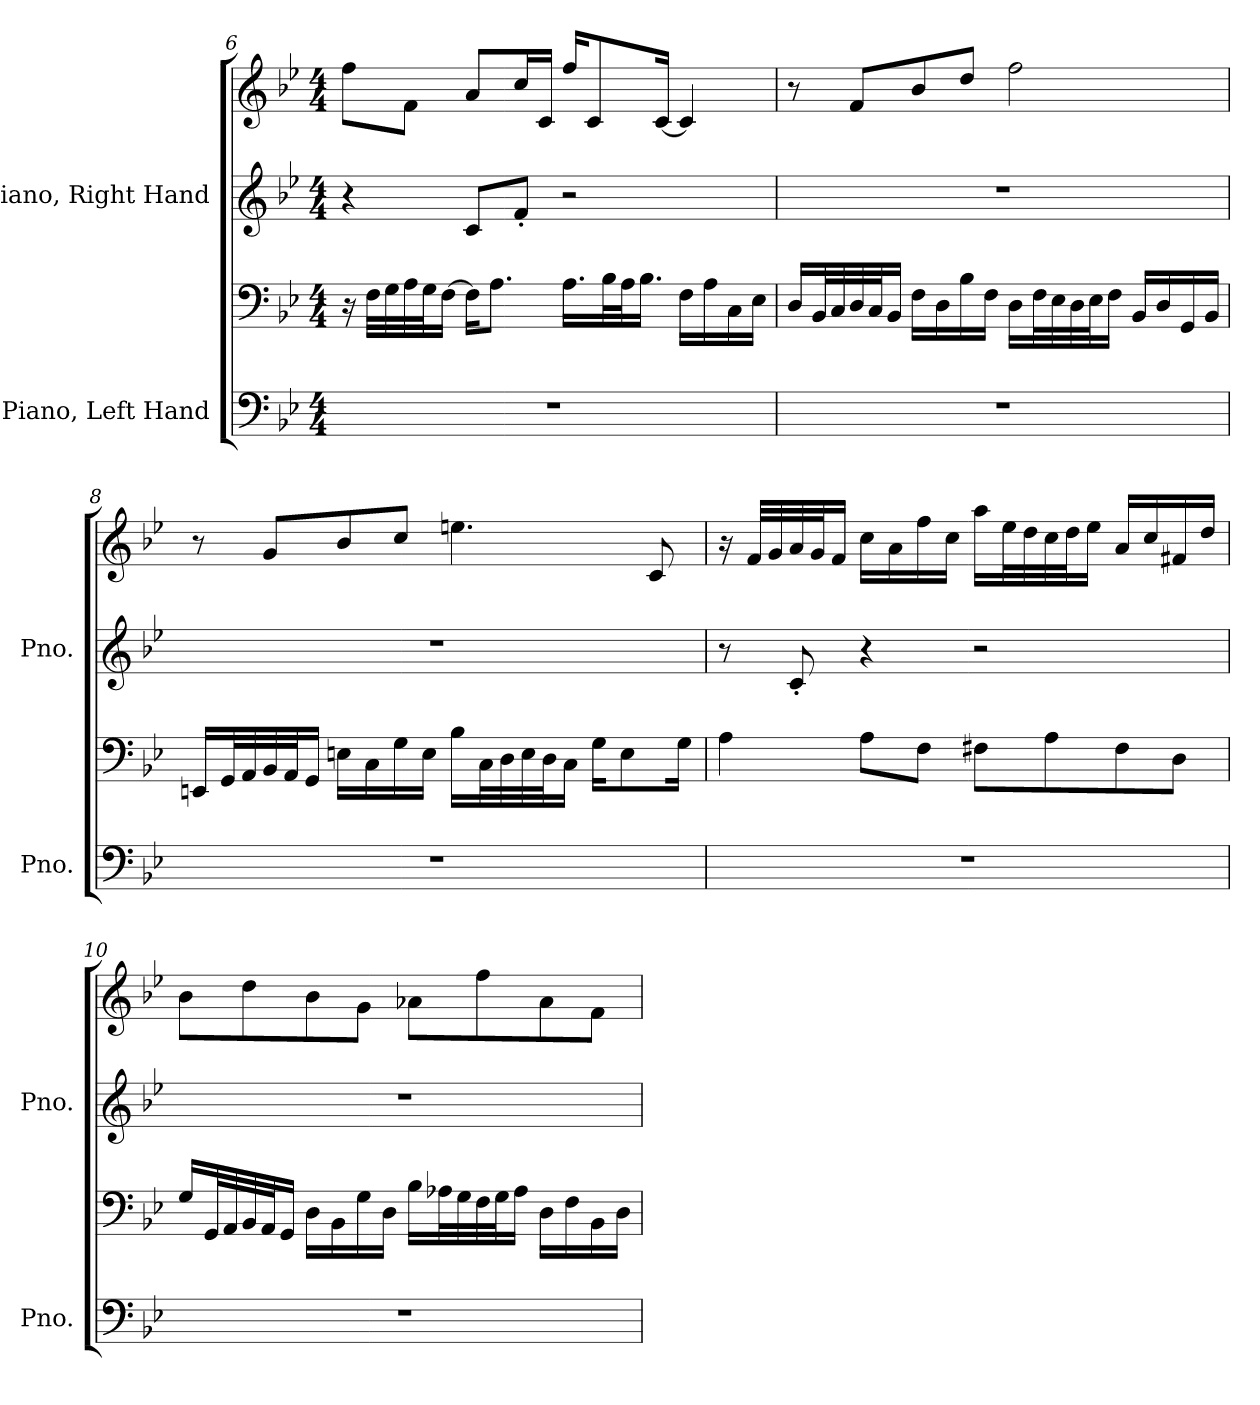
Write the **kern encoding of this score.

**kern	**kern	**kern	**kern
*part2	*part2	*part1	*part1
*staff4	*staff3	*staff2	*staff1
*I"Piano, Left Hand	*	*I"Piano, Right Hand	*
*I'Pno.	*	*I'Pno.	*
*clefF4	*clefF4	*clefG2	*clefG2
*k[b-e-]	*k[b-e-]	*k[b-e-]	*k[b-e-]
*M4/4	*M4/4	*M4/4	*M4/4
=6	=6	=6	=6
1r	16r	4r	8ff\L
.	32F\LLL	.	.
.	32G\	.	.
.	32A\	.	8f\J
.	32G\J	.	.
.	[16F\JJ	.	.
.	16F\KL]	8c/L	8a/L
.	8.A\J	.	.
.	.	8f'/J	16cc/L
.	.	.	16c/JJ
.	16.A\LL	2r	16ff/KL
.	.	.	8c/
.	32B-\L	.	.
.	32A\J	.	.
.	16.B-\JJ	.	.
.	.	.	[16c/Jk
.	16F\LL	.	4c/]
.	16A\	.	.
.	16C\	.	.
.	16E-\JJ	.	.
!!LO:LB:g=z
=7	=7	=7	=7
1r	16D/LL	1r	8r
.	32BB-/L	.	.
.	32C/	.	.
.	32D/	.	8f/L
.	32C/J	.	.
.	16BB-/JJ	.	.
.	16F\LL	.	8b-/
.	16D\	.	.
.	16B-\	.	8dd/J
.	16F\JJ	.	.
.	16D\LL	.	2ff\
.	32F\L	.	.
.	32E-\	.	.
.	32D\	.	.
.	32E-\J	.	.
.	16F\JJ	.	.
.	16BB-/LL	.	.
.	16D/	.	.
.	16GG/	.	.
.	16BB-/JJ	.	.
=8	=8	=8	=8
1r	16EEn/LL	1r	8r
.	32GG/L	.	.
.	32AA/	.	.
.	32BB-/	.	8g/L
.	32AA/J	.	.
.	16GG/JJ	.	.
.	16En\LL	.	8b-/
.	16C\	.	.
.	16G\	.	8cc/J
.	16E\JJ	.	.
.	16B-\LL	.	4.een\
.	32C\L	.	.
.	32D\	.	.
.	32E\	.	.
.	32D\J	.	.
.	16C\JJ	.	.
.	16G\KL	.	.
.	8E\	.	.
.	.	.	8c/
.	16G\Jk	.	.
!!LO:LB:g=z
=9	=9	=9	=9
1r	4A\	8r	16r
.	.	.	32f/LLL
.	.	.	32g/
.	.	8c'/	32a/
.	.	.	32g/J
.	.	.	16f/JJ
.	8A\L	4r	16cc\LL
.	.	.	16a\
.	8F\J	.	16ff\
.	.	.	16cc\JJ
.	8F#X\L	2r	16aa\LL
.	.	.	32ee-\L
.	.	.	32dd\
.	8A\	.	32cc\
.	.	.	32dd\J
.	.	.	16ee-\JJ
.	8F#\	.	16a/LL
.	.	.	16cc/
.	8D\J	.	16f#X/
.	.	.	16dd/JJ
=10	=10	=10	=10
1r	16G/LL	1r	8b-\L
.	32GG/L	.	.
.	32AA/	.	.
.	32BB-/	.	8dd\
.	32AA/J	.	.
.	16GG/JJ	.	.
.	16D\LL	.	8b-\
.	16BB-\	.	.
.	16G\	.	8g\J
.	16D\JJ	.	.
.	16B-\LL	.	8a-X\L
.	32A-X\L	.	.
.	32G\	.	.
.	32F\	.	8ff\
.	32G\J	.	.
.	16A-\JJ	.	.
.	16D\LL	.	8a-\
.	16F\	.	.
.	16BB-\	.	8f\J
.	16D\JJ	.	.
=	=	=	=
*-	*-	*-	*-
